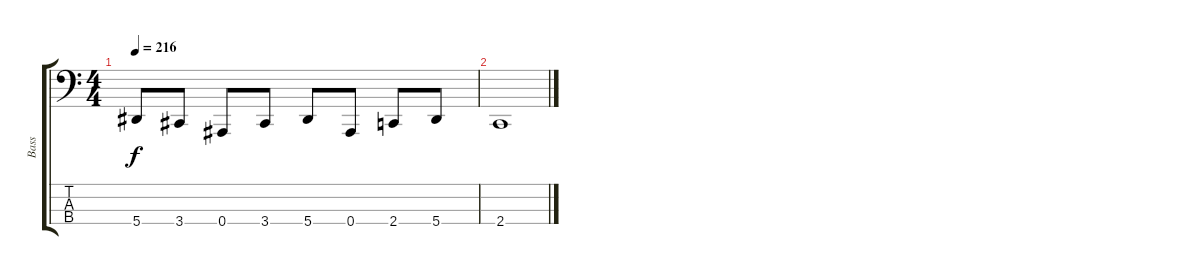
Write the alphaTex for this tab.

\track ("Bass" "Bass") {instrument electricbassfinger}
\staff {score tabs}
\tuning (Eb2 Bb1 F1 Bb0) {hide}
\ts (4 4)
\tempo 216
\clef f4
\ks c
5.4.8{dy f} 3.4.8 0.4.8 3.4.8 5.4.8 0.4.8 2.4.8 5.4.8 |
2.4.1
